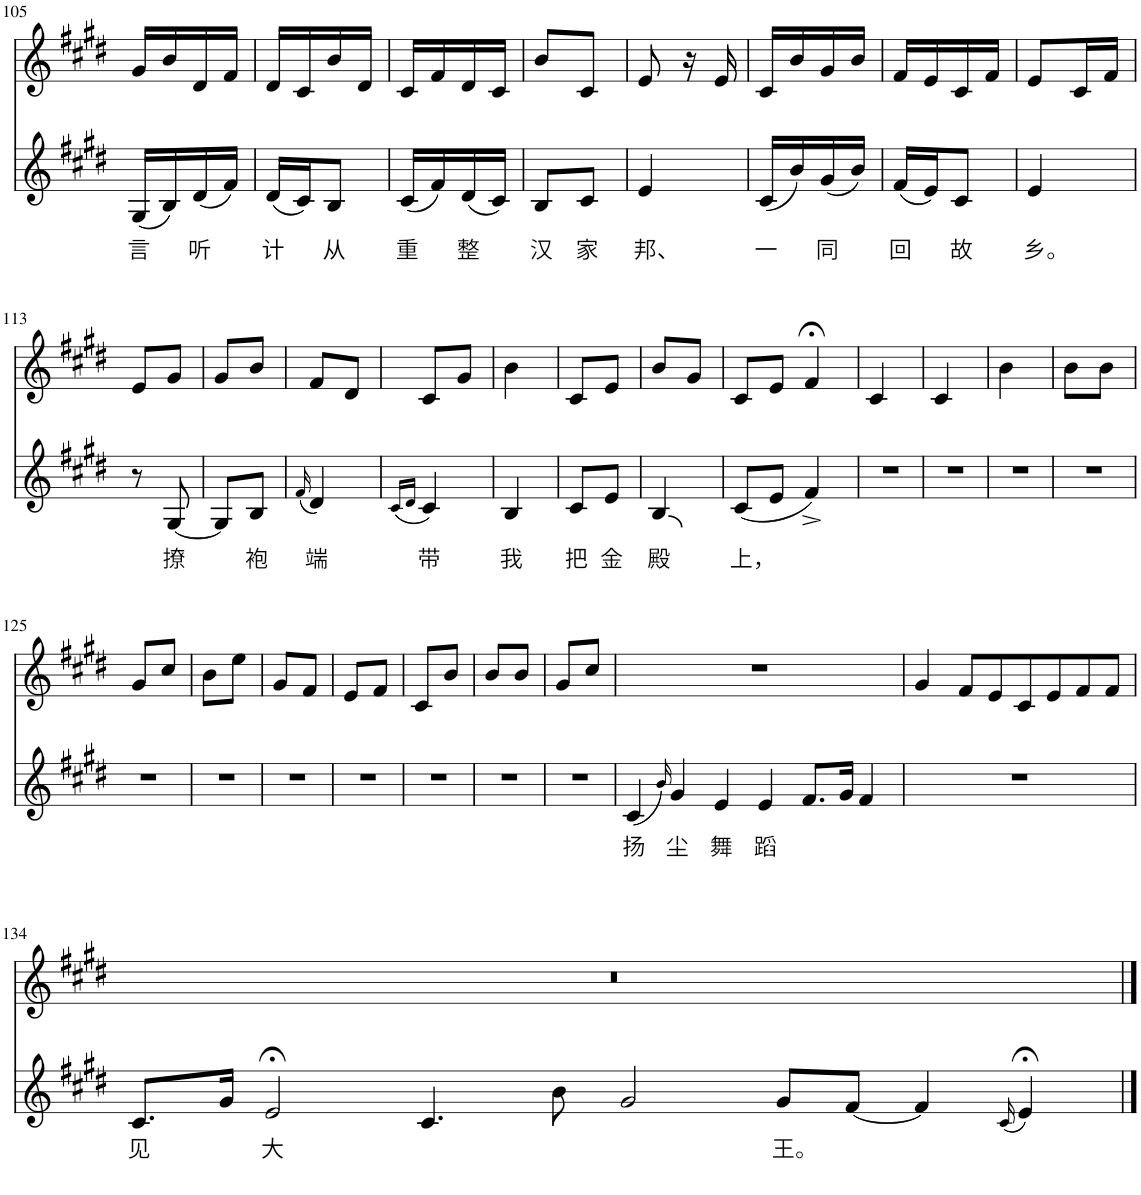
**kern	**text	**kern
*part2	*part2	*part1
*staff2	*staff2	*staff1
*I"Piano	*	*I"Piano
*I'Pno	*	*I'Pno
!!LO:PB:g=z
*clefG2	*	*clefG2
*k[f#c#g#d#]	*	*k[f#c#g#d#]
*M1/4	*	*M1/4
=105	=105	=105
!	!LO:LY:b	!
(16G#/LL	言	16g#/LL
16B/)	.	16b/
!	!LO:LY:b	!
(16d#/	听	16d#/
16f#/JJ)	.	16f#/JJ
=106	=106	=106
!	!LO:LY:b	!
(16d#/LL	计	16d#/LL
16c#/J)	.	16c#/
!	!LO:LY:b	!
8B/J	从	16b/
.	.	16d#/JJ
=107	=107	=107
!	!LO:LY:b	!
(16c#/LL	重	16c#/LL
16f#/)	.	16f#/
!	!LO:LY:b	!
(16d#/	整	16d#/
16c#/JJ)	.	16c#/JJ
=108	=108	=108
!	!LO:LY:b	!
8B/L	汉	8b/L
!	!LO:LY:b	!
8c#/J	家	8c#/J
=109	=109	=109
!	!LO:LY:b	!
4e/	邦、	8e/
.	.	16r
.	.	16e/
=110	=110	=110
!	!LO:LY:b	!
(16c#/LL	一	16c#/LL
16b/)	.	16b/
!	!LO:LY:b	!
(16g#/	同	16g#/
16b/JJ)	.	16b/JJ
=111	=111	=111
!	!LO:LY:b	!
(16f#/LL	回	16f#/LL
16e/J)	.	16e/
!	!LO:LY:b	!
8c#/J	故	16c#/
.	.	16f#/JJ
=112	=112	=112
!	!LO:LY:b	!
4e/	乡。	8e/L
.	.	16c#/L
.	.	16f#/JJ
!!LO:LB:g=z
=113	=113	=113
8r	.	8e/L
!	!LO:LY:b	!
[8G#/	撩	8g#/J
=114	=114	=114
8G#/L]	.	8g#/L
!	!LO:LY:b	!
8B/J	袍	8b/J
=115	=115	=115
(16qf#/	.	.
!	!LO:LY:b	!
4d#/)	端	8f#/L
.	.	8d#/J
=116	=116	=116
(16qc#/LL	.	.
16qd#/JJ	.	.
!	!LO:LY:b	!
4c#/)	带	8c#/L
.	.	8g#/J
=117	=117	=117
!	!LO:LY:b	!
4B/	我	4b\
=118	=118	=118
!	!LO:LY:b	!
8c#/L	把	8c#/L
!	!LO:LY:b	!
8e/J	金	8e/J
=119	=119	=119
!	!LO:LY:b	!
4B/	殿	8b/L
.	.	8g#/J
=120	=120	=120
!	!LO:LY:b	!
(8c#/L	上，	8c#/L
8e/J	.	8e/J
4f#^/)	.	4f#;</
=121	=121	=121
4r	.	4c#/
=122	=122	=122
4r	.	4c#/
=123	=123	=123
4r	.	4b\
=124	=124	=124
4r	.	8b\L
.	.	8b\J
!!LO:LB:g=z
=125	=125	=125
4r	.	8g#/L
.	.	8cc#/J
=126	=126	=126
4r	.	8b\L
.	.	8ee\J
=127	=127	=127
4r	.	8g#/L
.	.	8f#/J
=128	=128	=128
4r	.	8e/L
.	.	8f#/J
=129	=129	=129
4r	.	8c#/L
.	.	8b/J
=130	=130	=130
4r	.	8b/L
.	.	8b/J
=131	=131	=131
4r	.	8g#/L
.	.	8cc#/J
=132	=132	=132
!	!LO:LY:b	!
(4c#/	扬	4r
16qb/)	.	.
!	!LO:LY:b	!
4g#/	尘	1ryy
!	!LO:LY:b	!
4e/	舞	.
!	!LO:LY:b	!
4e/	蹈	.
8.f#/L	.	.
16g#/Jk	.	.
4f#/	.	4ryy
=133	=133	=133
4r	.	4g#/
2.ryy	.	8f#/L
.	.	8e/
.	.	8c#/
.	.	8e/
.	.	8f#/
.	.	8f#/J
!!LO:LB:g=z
=134	=134	=134
!	!LO:LY:b	!
8.c#/L	见	4r
16g#/Jk	.	.
!	!LO:LY:b	!
2e;</	大	0ryy
4.c#/	.	.
8b\	.	.
2g#/	.	.
!	!LO:LY:b	!
8g#/L	王。	.
[8f#/J	.	.
4f#/]	.	.
(16qc#/	.	.
4e;</)	.	4ryy
==	==	==
*-	*-	*-
